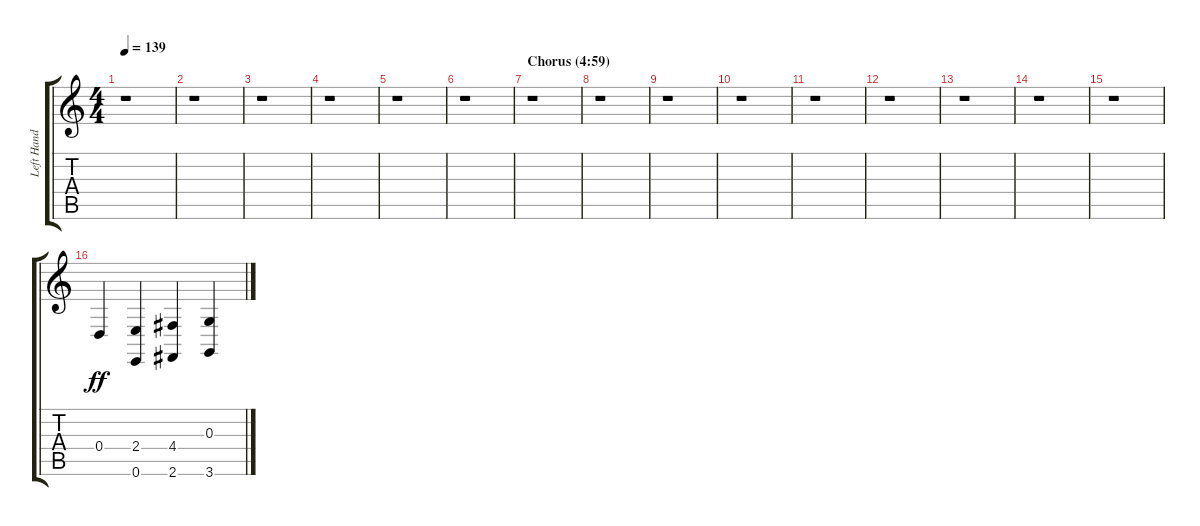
\track ("Left Hand" "Left Hand") {instrument brightacousticpiano}
\staff {score tabs}
\tuning (E4 B3 G3 D3 A2 E2) {hide}
\ts (4 4)
\tempo 139
\clef g2
\ks c
r.1{dy ff} |
r.1 |
r.1 |
r.1 |
r.1 |
r.1 |
\section ("" "Chorus (4:59)")
r.1 |
r.1 |
r.1 |
r.1 |
r.1 |
r.1 |
r.1 |
r.1 |
r.1 |
0.4.4 (2.4 0.6).4 (4.4 2.6).4 (0.3 3.6).4
